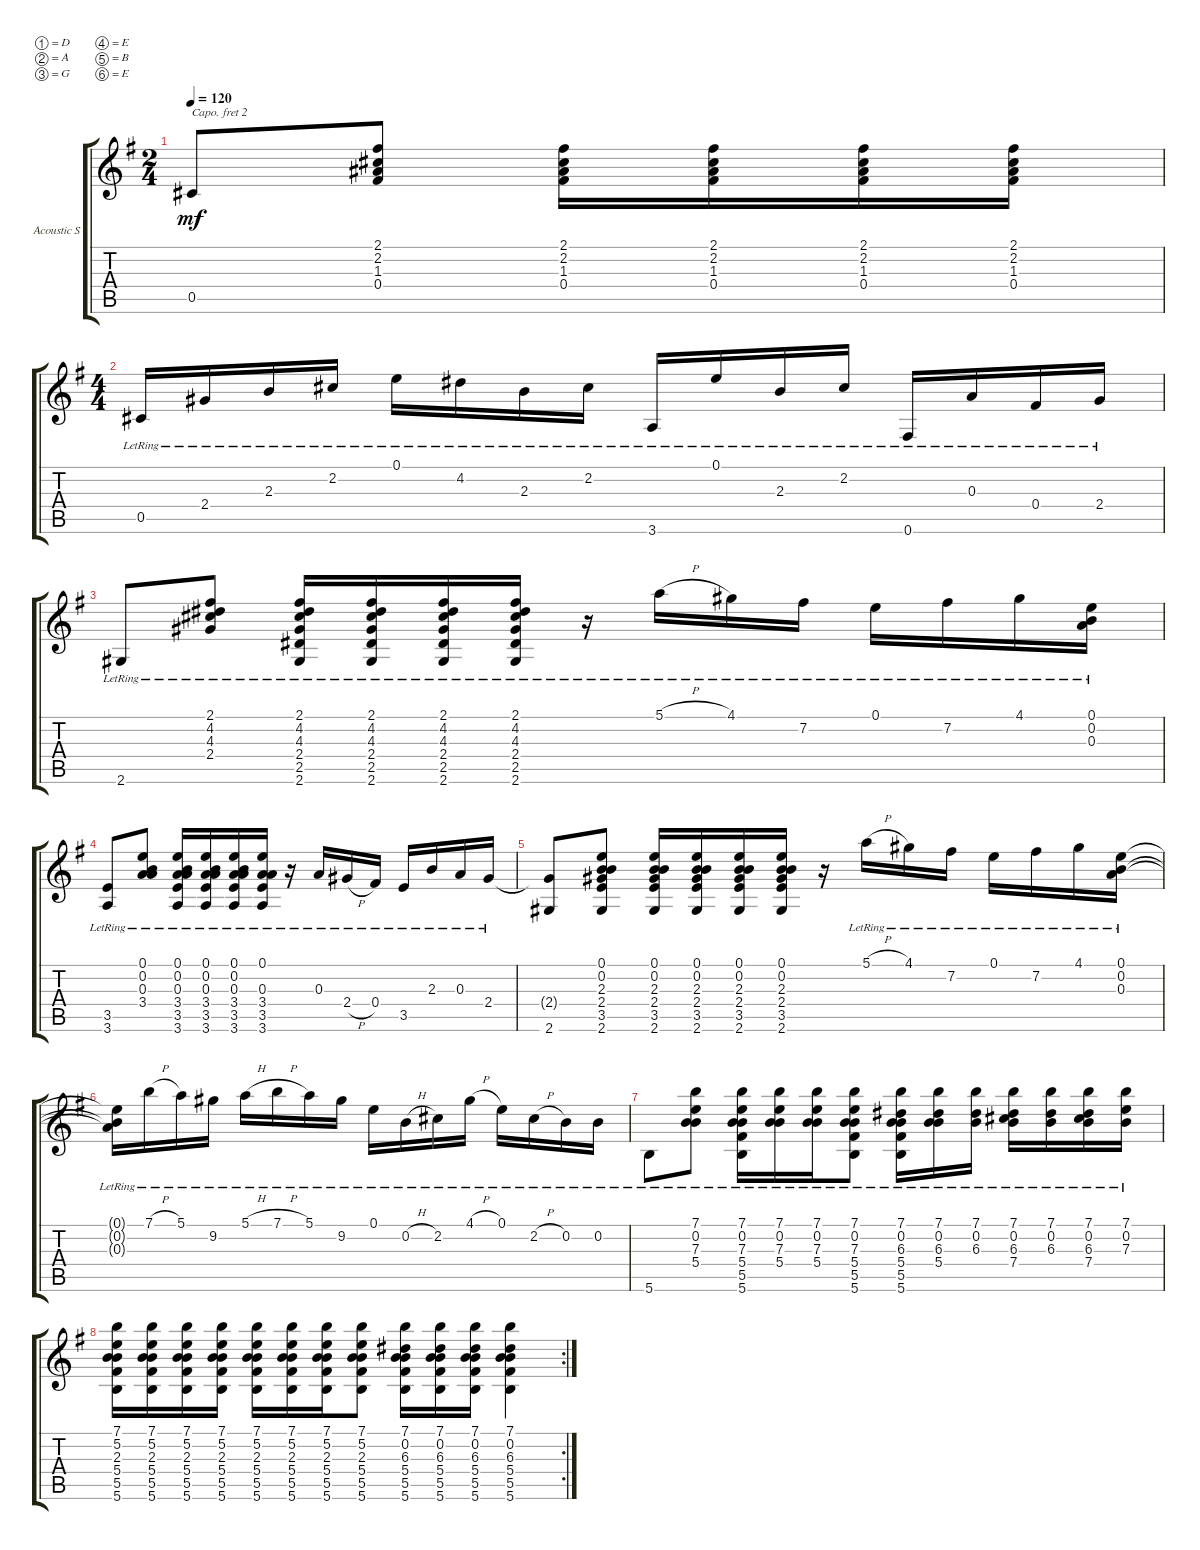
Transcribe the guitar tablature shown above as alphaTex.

\bracketExtendMode groupsimilarinstruments
\firstSystemTrackNameOrientation horizontal
\otherSystemsTrackNameOrientation horizontal
\track ("Acoustic Steel (6 string)" "Acoustic S") {instrument acousticguitarsteel}
\staff {score tabs}
\capo 2
\tuning (D4 A3 G3 E3 B2 E2)
\ts (2 4)
\tempo 120
\clef g2
\ks g
0.5{t}.8{dy mf} (2.1 2.2 1.3 0.4).8 (2.1 2.2 1.3 0.4).16 (2.1 2.2 1.3 0.4).16 (2.1 2.2 1.3 0.4).16 (2.1 2.2 1.3 0.4).16 |
\ts (4 4)
0.5{lr}.16 2.4{lr}.16 2.3{lr}.16 2.2{lr}.16 0.1{lr}.16 4.2{lr}.16 2.3{lr}.16 2.2{lr}.16 3.6{lr}.16 0.1{lr}.16 2.3{lr}.16 2.2{lr}.16 0.6{lr}.16 0.3{lr}.16 0.4{lr}.16 2.4{lr}.16 |
2.6{lr}.8 (2.1{lr} 4.2{lr} 4.3{lr} 2.4{lr}).8 (2.1{lr} 4.2{lr} 4.3{lr} 2.4{lr} 2.5{lr} 2.6{lr}).16 (2.1{lr} 4.2{lr} 4.3{lr} 2.4{lr} 2.5{lr} 2.6{lr}).16 (2.1{lr} 4.2{lr} 4.3{lr} 2.4{lr} 2.5{lr} 2.6{lr}).16 (2.1{lr} 4.2{lr} 4.3{lr} 2.4{lr} 2.5{lr} 2.6{lr}).16 r.16 5.1{h lr}.16 4.1{lr}.16 7.2{lr}.16 0.1{lr}.16 7.2{lr}.16 4.1{lr}.16 (0.1{lr} 0.2{lr} 0.3{lr}).16 |
(3.5{lr} 3.6{lr}).8 (0.1{lr} 0.2{lr} 0.3{lr} 3.4{lr}).8 (0.1{lr} 0.2{lr} 0.3{lr} 3.4{lr} 3.5{lr} 3.6{lr}).16 (0.1{lr} 0.2{lr} 0.3{lr} 3.4{lr} 3.5{lr} 3.6{lr}).16 (0.1{lr} 0.2{lr} 0.3{lr} 3.4{lr} 3.5{lr} 3.6{lr}).16 (0.1{lr} 0.3{lr} 3.4{lr} 3.5{lr} 3.6{lr}).16 r.16 0.3{lr}.16 2.4{h lr}.16 0.4{lr}.16 3.5{lr}.16 2.3{lr}.16 0.3{lr}.16 2.4{lr}.16 |
(2.4{t} 2.6).8 (0.1 0.2 2.3 2.4 3.5 2.6).8 (0.1 0.2 2.3 2.4 3.5 2.6).16 (0.1 0.2 2.3 2.4 3.5 2.6).16 (0.1 0.2 2.3 2.4 3.5 2.6).16 (0.1 0.2 2.3 2.4 3.5 2.6).16 r.16 5.1{h lr}.16 4.1{lr}.16 7.2{lr}.16 0.1{lr}.16 7.2{lr}.16 4.1{lr}.16 (0.1{lr} 0.2{lr} 0.3{lr}).16 |
(0.1{lr t} 0.2{lr t} 0.3{lr t}).16 7.1{h lr}.16 5.1{lr}.16 9.2{lr}.16 5.1{h lr}.16 7.1{h lr}.16 5.1{lr}.16 9.2{lr}.16 0.1{lr}.16 0.2{h lr}.16 2.2{lr}.16 4.1{h lr}.16 0.1{lr}.16 2.2{h lr}.16 0.2{lr}.16 0.2{lr}.16 |
\section ("" "")
5.6{lr}.8 (7.1{lr} 7.3{lr} 0.2{lr} 5.4{lr}).8 (7.1{lr} 7.3{lr} 0.2{lr} 5.4{lr} 5.5{lr} 5.6{lr}).16 (7.1{lr} 7.3{lr} 0.2{lr} 5.4{lr}).16 (7.1{lr} 7.3{lr} 0.2{lr} 5.4{lr}).16 (7.1{lr} 7.3{lr} 0.2{lr} 5.4{lr} 5.5{lr} 5.6{lr}).8 (7.1{lr} 6.3{lr} 0.2{lr} 5.4{lr} 5.5{lr} 5.6{lr}).16 (7.1{lr} 6.3{lr} 0.2{lr} 5.4{lr}).16 (7.1{lr} 6.3{lr} 0.2{lr}).16 (7.1{lr} 6.3{lr} 7.4{lr} 0.2{lr}).16 (7.1{lr} 6.3{lr} 0.2{lr}).16 (7.1{lr} 6.3{lr} 7.4{lr} 0.2{lr}).16 (7.1{lr} 7.3{lr} 0.2{lr}).16 |
\rc 2
(7.1 5.2 2.3 5.4 5.5 5.6).16 (7.1 5.2 2.3 5.4 5.5 5.6).16 (7.1 5.2 2.3 5.4 5.5 5.6).16 (7.1 5.2 2.3 5.4 5.5 5.6).16 (7.1 5.2 2.3 5.4 5.5 5.6).16 (7.1 5.2 2.3 5.4 5.5 5.6).16 (7.1 5.2 2.3 5.4 5.5 5.6).16 (7.1 5.2 2.3 5.4 5.5 5.6).8 (7.1 6.3 0.2 5.4 5.5 5.6).16 (7.1 6.3 0.2 5.4 5.5 5.6).16 (7.1 6.3 0.2 5.4 5.5 5.6).16 (7.1 6.3 0.2 5.4 5.5 5.6).4
